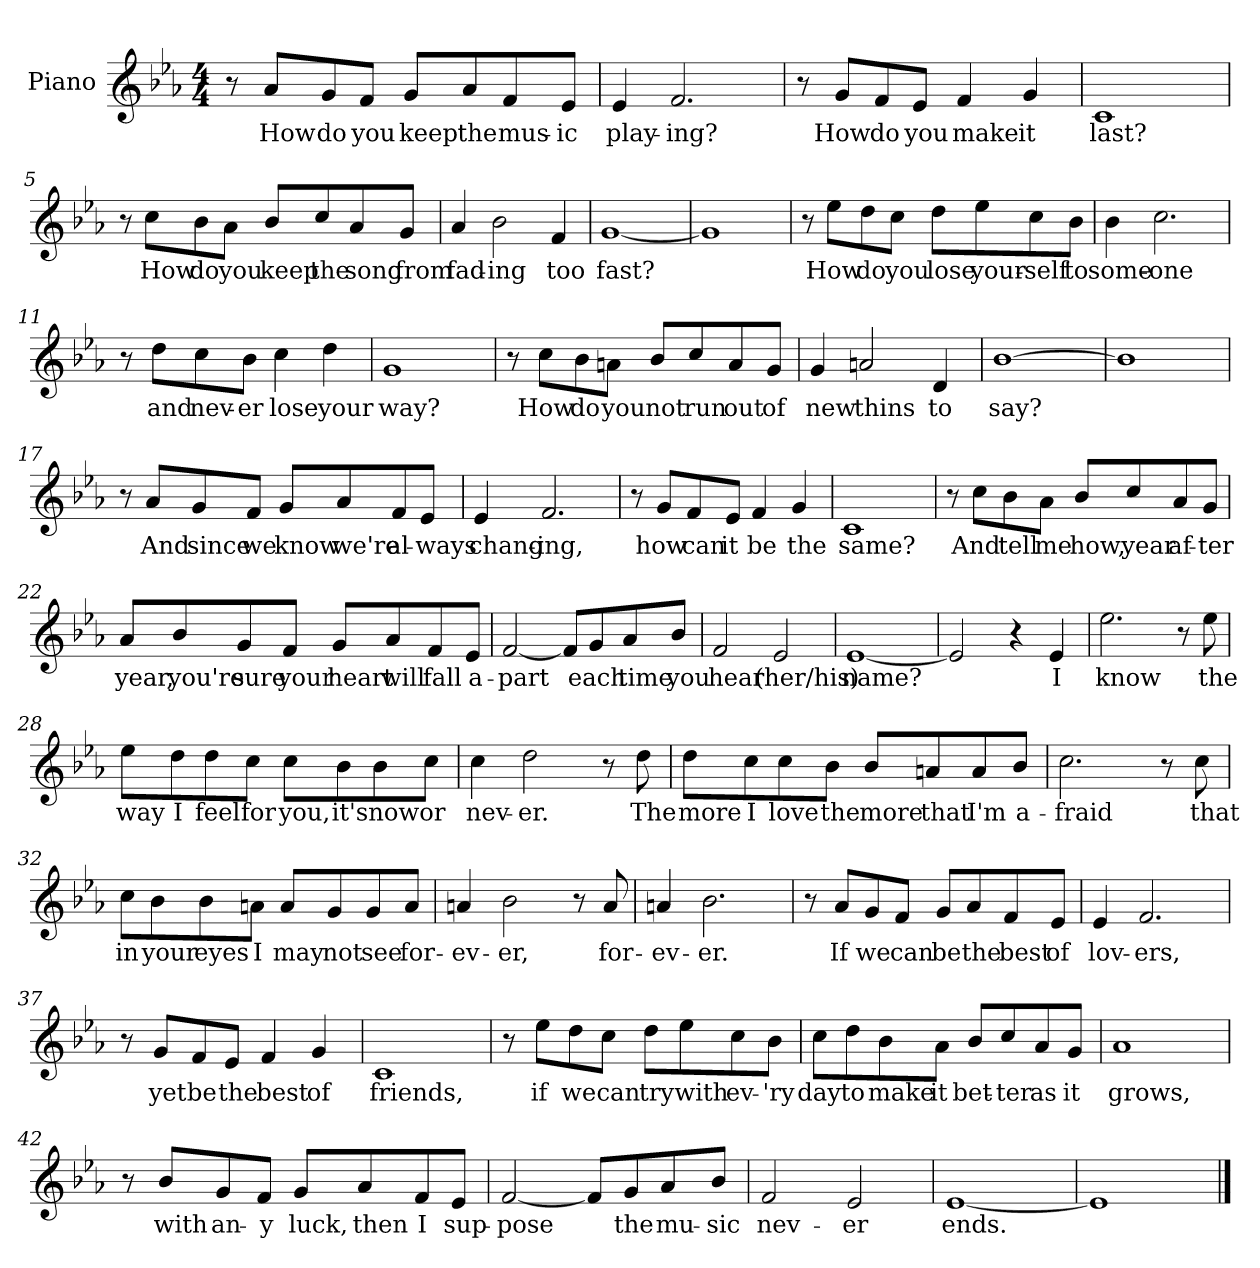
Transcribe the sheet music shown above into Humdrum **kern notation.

**kern	**text
*part1	*part1
*staff1	*staff1
*I"Piano	*
*I'Pno.	*
*clefG2	*
*k[b-e-a-]	*
*E-:	*
*M4/4	*
=1	=1
8r	.
8a-/L	How
8g/	do
8f/J	you
8g/L	keep
8a-/	the
8f/	mus-
8e-/J	-ic
=2	=2
4e-/	play-
2.f/	-ing?
=3	=3
8r	.
8g/L	How
8f/	do
8e-/J	you
4f/	make
4g/	it
=4	=4
1c	last?
!!LO:LB:g=z
=5	=5
8r	.
8cc\L	How
8b-\	do
8a-\J	you
8b-/L	keep
8cc/	the
8a-/	song
8g/J	from
=6	=6
4a-/	fad-
2b-\	-ing
4f/	too
=7	=7
[1g	fast?
=8	=8
1g]	.
!!LO:LB:g=z
=9	=9
8r	.
8ee-\L	How
8dd\	do
8cc\J	you
8dd\L	lose
8ee-\	your-
8cc\	-self
8b-\J	to
=10	=10
4b-\	some-
2.cc\	-one
=11	=11
8r	.
8dd\L	and
8cc\	nev-
8b-\J	-er
4cc\	lose
4dd\	your
=12	=12
1g	way?
!!LO:LB:g=z
=13	=13
8r	.
8cc\L	How
8b-\	do
8an\J	you
8b-/L	not
8cc/	run
8a/	out
8g/J	of
=14	=14
4g/	new
2an/	thins
4d/	to
=15	=15
[1b-	say?
=16	=16
1b-]	.
!!LO:LB:g=z
=17	=17
8r	.
8a-/L	And
8g/	since
8f/J	we
8g/L	know
8a-/	we're
8f/	al-
8e-/J	-ways
=18	=18
4e-/	chang-
2.f/	-ing,
=19	=19
8r	.
8g/L	how
8f/	can
8e-/J	it
4f/	be
4g/	the
=20	=20
1c	same?
!!LO:LB:g=z
=21	=21
8r	.
8cc\L	And
8b-\	tell
8a-\J	me
8b-/L	how,
8cc/	year
8a-/	af-
8g/J	-ter
=22	=22
8a-/L	year,
8b-/	you're
8g/	sure
8f/J	your
8g/L	heart
8a-/	will
8f/	fall
8e-/J	a-
=23	=23
[2f/	-part
8f/L]	.
8g/	each
8a-/	time
8b-/J	you
!!LO:LB:g=z
=24	=24
2f/	hear
2e-/	(her/his)
=25	=25
[1e-	name?
=26	=26
2e-/]	.
4r	.
4e-/	I
=27	=27
2.ee-\	know
8r	.
8ee-\	the
=28	=28
8ee-\L	way
8dd\	I
8dd\	feel
8cc\J	for
8cc\L	you,
8b-\	it's
8b-\	now
8cc\J	or
!!LO:LB:g=z
=29	=29
4cc\	nev-
2dd\	-er.
8r	.
8dd\	The
=30	=30
8dd\L	more
8cc\	I
8cc\	love
8b-\J	the
8b-/L	more
8an/	that
8a/	I'm
8b-/J	a-
=31	=31
2.cc\	-fraid
8r	.
8cc\	that
!!LO:PB:g=z
=32	=32
8cc\L	in
8b-\	your
8b-\	eyes
8an\J	I
8a/L	may
8g/	not
8g/	see
8a/J	for-
=33	=33
4an/	-ev-
2b-\	-er,
8r	.
8a/	for-
=34	=34
4an/	-ev-
2.b-\	-er.
!!LO:LB:g=z
=35	=35
8r	.
8a-/L	If
8g/	we
8f/J	can
8g/L	be
8a-/	the
8f/	best
8e-/J	of
=36	=36
4e-/	lov-
2.f/	-ers,
=37	=37
8r	.
8g/L	yet
8f/	be
8e-/J	the
4f/	best
4g/	of
=38	=38
1c	friends,
!!LO:LB:g=z
=39	=39
8r	.
8ee-\L	if
8dd\	we
8cc\J	can
8dd\L	try
8ee-\	with
8cc\	ev-
8b-\J	-'ry
=40	=40
8cc\L	day
8dd\	to
8b-\	make
8a-\J	it
8b-/L	bet-
8cc/	-ter
8a-/	as
8g/J	it
=41	=41
1a-	grows,
!!LO:LB:g=z
=42	=42
8r	.
8b-/L	with
8g/	an-
8f/J	-y
8g/L	luck,
8a-/	then
8f/	I
8e-/J	sup-
=43	=43
[2f/	-pose
8f/L]	.
8g/	the
8a-/	mu-
8b-/J	-sic
=44	=44
2f/	nev-
2e-/	-er
=45	=45
[1e-	ends.
=46	=46
1e-]	.
==	==
*-	*-
